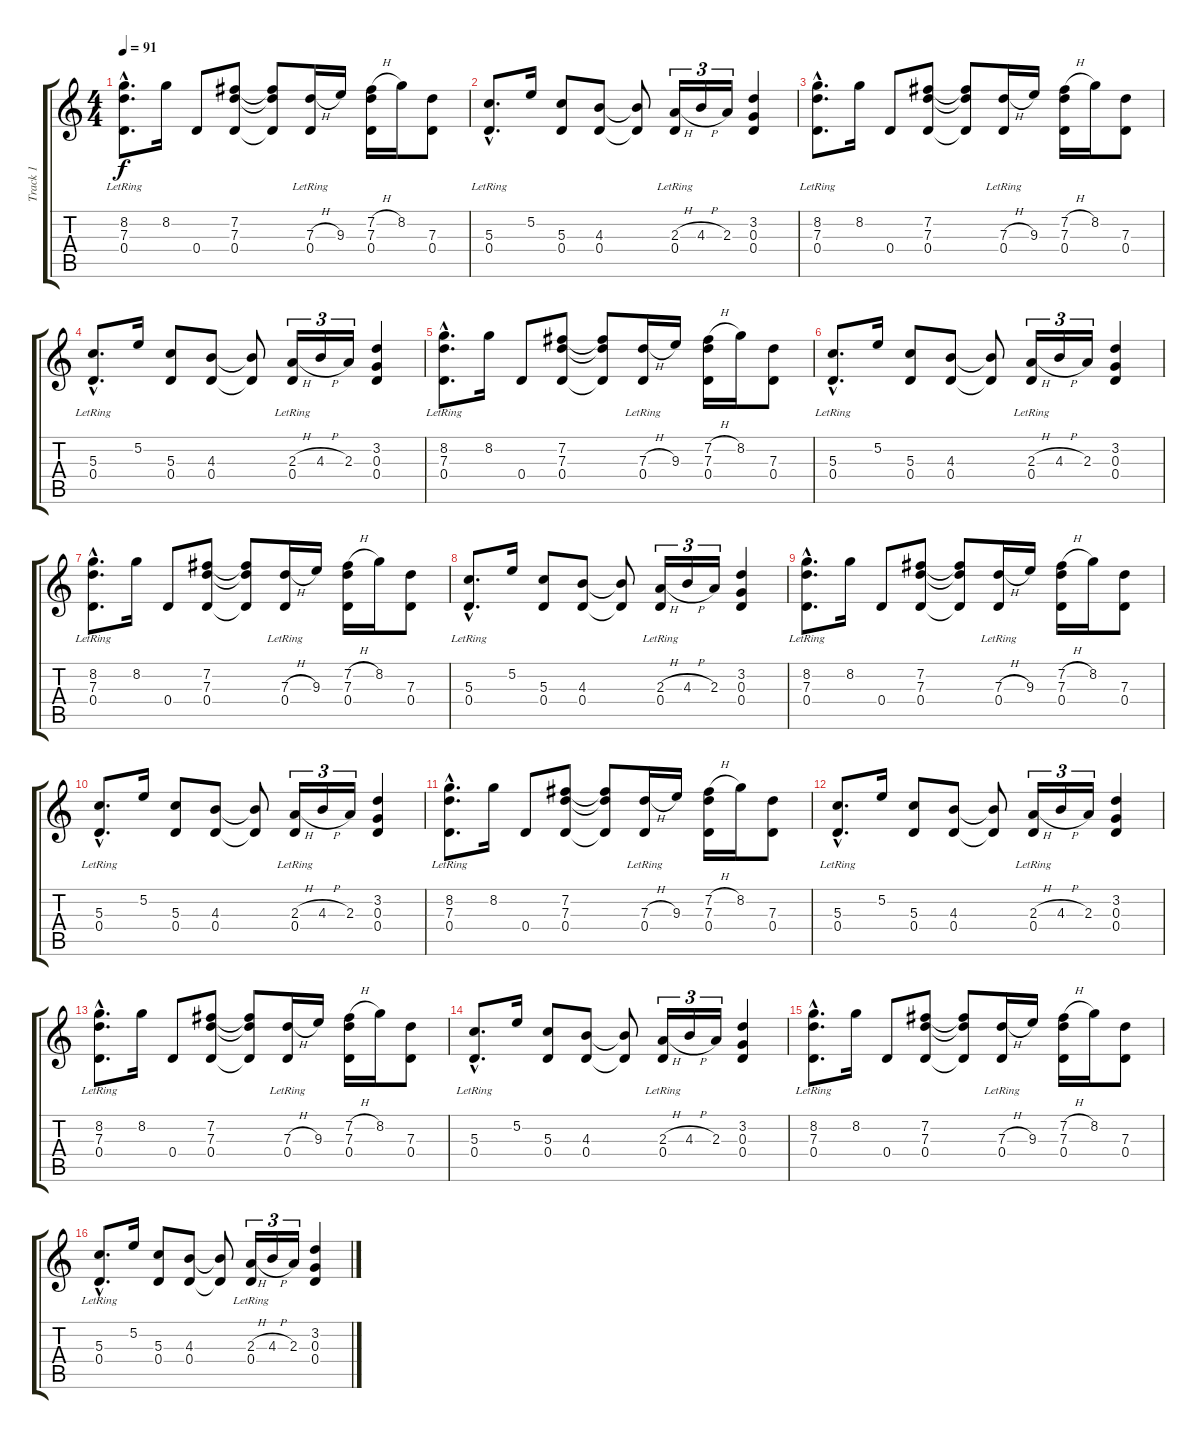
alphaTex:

\track ("Track 1" "Track 1") {instrument overdrivenguitar}
\staff {score tabs}
\tuning (E4 B3 G3 D3 A2 D2) {hide}
\ts (4 4)
\tempo 91
\clef g2
\ks c
(8.2{hac} 7.3{hac} 0.4{hac lr}).8{d dy f} 8.2.16 0.4.8 (7.2 7.3 0.4).8 (7.2{t} 7.3{t} 0.4{t}).8 (7.3{h} 0.4{lr}).16 9.3.16 (7.2{h} 7.3 0.4).16 8.2.16 (7.3 0.4).8 |
(5.3{hac} 0.4{hac lr}).8{d} 5.2.16 (5.3 0.4).8 (4.3 0.4).8 (4.3{t} 0.4{t}).8 (2.3{h} 0.4{lr}).16{tu (3 2)} 4.3{h}.16{tu (3 2)} 2.3.16{tu (3 2)} (3.2 0.3 0.4).4 |
(8.2{hac} 7.3{hac} 0.4{hac lr}).8{d} 8.2.16 0.4.8 (7.2 7.3 0.4).8 (7.2{t} 7.3{t} 0.4{t}).8 (7.3{h} 0.4{lr}).16 9.3.16 (7.2{h} 7.3 0.4).16 8.2.16 (7.3 0.4).8 |
(5.3{hac} 0.4{hac lr}).8{d} 5.2.16 (5.3 0.4).8 (4.3 0.4).8 (4.3{t} 0.4{t}).8 (2.3{h} 0.4{lr}).16{tu (3 2)} 4.3{h}.16{tu (3 2)} 2.3.16{tu (3 2)} (3.2 0.3 0.4).4 |
(8.2{hac} 7.3{hac} 0.4{hac lr}).8{d} 8.2.16 0.4.8 (7.2 7.3 0.4).8 (7.2{t} 7.3{t} 0.4{t}).8 (7.3{h} 0.4{lr}).16 9.3.16 (7.2{h} 7.3 0.4).16 8.2.16 (7.3 0.4).8 |
(5.3{hac} 0.4{hac lr}).8{d} 5.2.16 (5.3 0.4).8 (4.3 0.4).8 (4.3{t} 0.4{t}).8 (2.3{h} 0.4{lr}).16{tu (3 2)} 4.3{h}.16{tu (3 2)} 2.3.16{tu (3 2)} (3.2 0.3 0.4).4 |
(8.2{hac} 7.3{hac} 0.4{hac lr}).8{d} 8.2.16 0.4.8 (7.2 7.3 0.4).8 (7.2{t} 7.3{t} 0.4{t}).8 (7.3{h} 0.4{lr}).16 9.3.16 (7.2{h} 7.3 0.4).16 8.2.16 (7.3 0.4).8 |
(5.3{hac} 0.4{hac lr}).8{d} 5.2.16 (5.3 0.4).8 (4.3 0.4).8 (4.3{t} 0.4{t}).8 (2.3{h} 0.4{lr}).16{tu (3 2)} 4.3{h}.16{tu (3 2)} 2.3.16{tu (3 2)} (3.2 0.3 0.4).4 |
(8.2{hac} 7.3{hac} 0.4{hac lr}).8{d} 8.2.16 0.4.8 (7.2 7.3 0.4).8 (7.2{t} 7.3{t} 0.4{t}).8 (7.3{h} 0.4{lr}).16 9.3.16 (7.2{h} 7.3 0.4).16 8.2.16 (7.3 0.4).8 |
(5.3{hac} 0.4{hac lr}).8{d} 5.2.16 (5.3 0.4).8 (4.3 0.4).8 (4.3{t} 0.4{t}).8 (2.3{h} 0.4{lr}).16{tu (3 2)} 4.3{h}.16{tu (3 2)} 2.3.16{tu (3 2)} (3.2 0.3 0.4).4 |
(8.2{hac} 7.3{hac} 0.4{hac lr}).8{d} 8.2.16 0.4.8 (7.2 7.3 0.4).8 (7.2{t} 7.3{t} 0.4{t}).8 (7.3{h} 0.4{lr}).16 9.3.16 (7.2{h} 7.3 0.4).16 8.2.16 (7.3 0.4).8 |
(5.3{hac} 0.4{hac lr}).8{d} 5.2.16 (5.3 0.4).8 (4.3 0.4).8 (4.3{t} 0.4{t}).8 (2.3{h} 0.4{lr}).16{tu (3 2)} 4.3{h}.16{tu (3 2)} 2.3.16{tu (3 2)} (3.2 0.3 0.4).4 |
(8.2{hac} 7.3{hac} 0.4{hac lr}).8{d} 8.2.16 0.4.8 (7.2 7.3 0.4).8 (7.2{t} 7.3{t} 0.4{t}).8 (7.3{h} 0.4{lr}).16 9.3.16 (7.2{h} 7.3 0.4).16 8.2.16 (7.3 0.4).8 |
(5.3{hac} 0.4{hac lr}).8{d} 5.2.16 (5.3 0.4).8 (4.3 0.4).8 (4.3{t} 0.4{t}).8 (2.3{h} 0.4{lr}).16{tu (3 2)} 4.3{h}.16{tu (3 2)} 2.3.16{tu (3 2)} (3.2 0.3 0.4).4 |
(8.2{hac} 7.3{hac} 0.4{hac lr}).8{d} 8.2.16 0.4.8 (7.2 7.3 0.4).8 (7.2{t} 7.3{t} 0.4{t}).8 (7.3{h} 0.4{lr}).16 9.3.16 (7.2{h} 7.3 0.4).16 8.2.16 (7.3 0.4).8 |
(5.3{hac} 0.4{hac lr}).8{d} 5.2.16 (5.3 0.4).8 (4.3 0.4).8 (4.3{t} 0.4{t}).8 (2.3{h} 0.4{lr}).16{tu (3 2)} 4.3{h}.16{tu (3 2)} 2.3.16{tu (3 2)} (3.2 0.3 0.4).4
